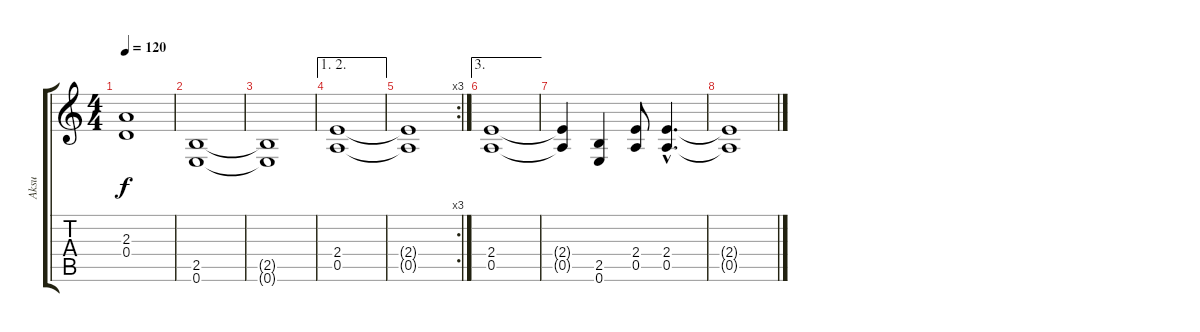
\track ("Aksu" "Aksu") {instrument distortionguitar}
\staff {score tabs}
\tuning (E4 B3 G3 D3 A2 E2) {hide}
\ts (4 4)
\tempo 120
\clef g2
\ks c
(2.3{t} 0.4{t}).1{dy f} |
(2.5 0.6).1 |
(2.5{t} 0.6{t}).1 |
\ae (1 2)
(2.4 0.5).1 |
\rc 3
(2.4{t} 0.5{t}).1 |
\ae 3
(2.4 0.5).1 |
(2.4{t} 0.5{t}).4 (2.5 0.6).4 (2.4 0.5).8 (2.4{hac} 0.5{hac}).4{d} |
(2.4{t} 0.5{t}).1
